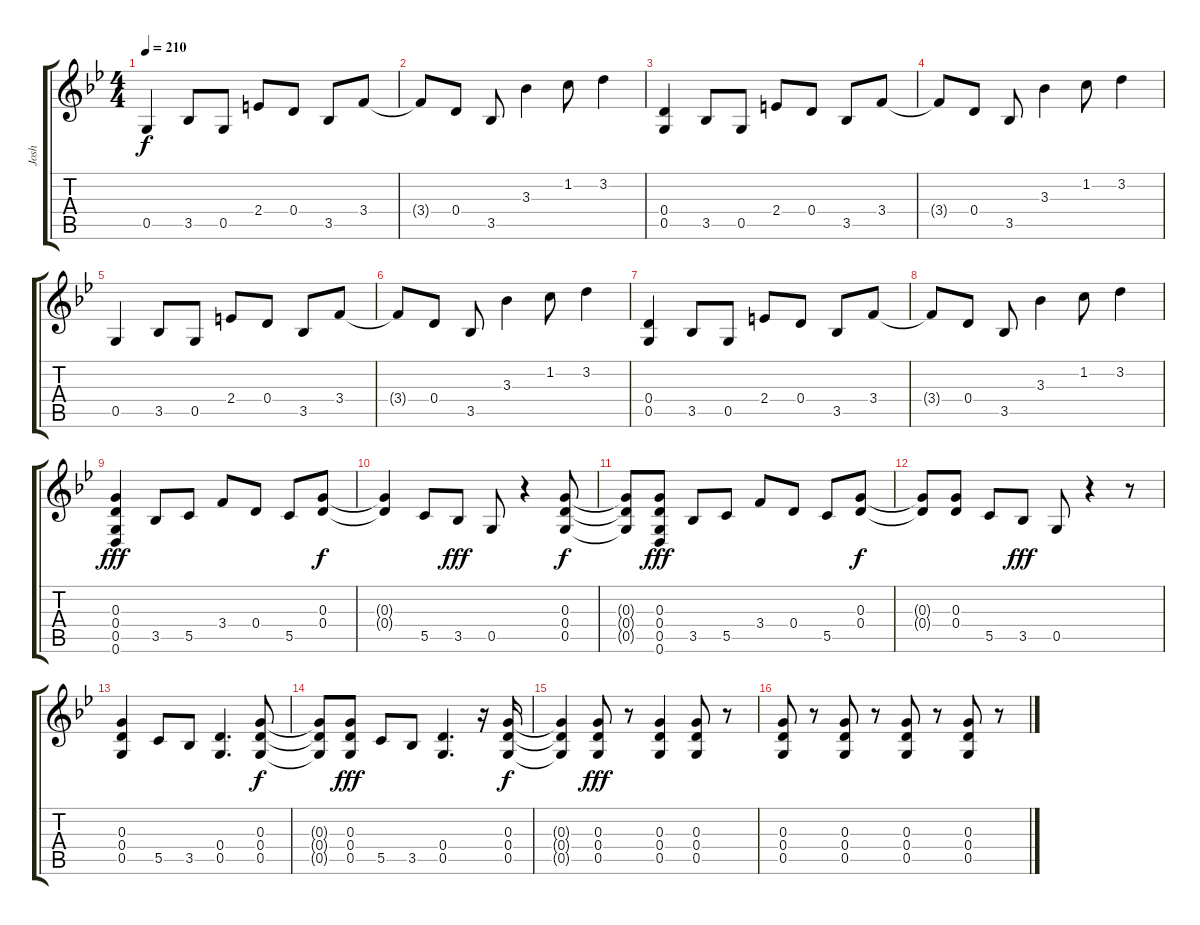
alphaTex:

\track ("Josh" "Josh") {instrument overdrivenguitar}
\staff {score tabs}
\tuning (D4 B3 G3 D3 G2 D2) {hide}
\ts (4 4)
\tempo 210
\clef g2
\ks gminor
0.5.4{dy f} 3.5.8 0.5.8 2.4.8 0.4.8 3.5.8 3.4.8 |
3.4{t}.8 0.4.8 3.5.8 3.3.4 1.2.8 3.2.4 |
(0.4 0.5).4 3.5.8 0.5.8 2.4.8 0.4.8 3.5.8 3.4.8 |
3.4{t}.8 0.4.8 3.5.8 3.3.4 1.2.8 3.2.4 |
0.5.4 3.5.8 0.5.8 2.4.8 0.4.8 3.5.8 3.4.8 |
3.4{t}.8 0.4.8 3.5.8 3.3.4 1.2.8 3.2.4 |
(0.4 0.5).4 3.5.8 0.5.8 2.4.8 0.4.8 3.5.8 3.4.8 |
3.4{t}.8 0.4.8 3.5.8 3.3.4 1.2.8 3.2.4 |
(0.3 0.4 0.5 0.6).4{dy fff} 3.5.8 5.5.8 3.4.8 0.4.8 5.5.8 (0.3 0.4).8{dy f} |
(0.3{t} 0.4{t}).4 5.5.8 3.5.8{dy fff} 0.5.8 r.4 (0.3 0.4 0.5).8{dy f} |
(0.3{t} 0.4{t} 0.5{t}).8 (0.3 0.4 0.5 0.6).8{dy fff} 3.5.8 5.5.8 3.4.8 0.4.8 5.5.8 (0.3 0.4).8{dy f} |
(0.3{t} 0.4{t}).8 (0.3 0.4).8 5.5.8 3.5.8{dy fff} 0.5.8 r.4 r.8 |
(0.3 0.4 0.5).4 5.5.8 3.5.8 (0.4 0.5).4{d} (0.3 0.4 0.5).8{dy f} |
(0.3{t} 0.4{t} 0.5{t}).8 (0.3 0.4 0.5).8{dy fff} 5.5.8 3.5.8 (0.4 0.5).4{d} r.16 (0.3 0.4 0.5).16{dy f} |
(0.3{t} 0.4{t} 0.5{t}).4 (0.3 0.4 0.5).8{dy fff} r.8 (0.3 0.4 0.5).4 (0.3 0.4 0.5).8 r.8 |
(0.3 0.4 0.5).8 r.8 (0.3 0.4 0.5).8 r.8 (0.3 0.4 0.5).8 r.8 (0.3 0.4 0.5).8 r.8
